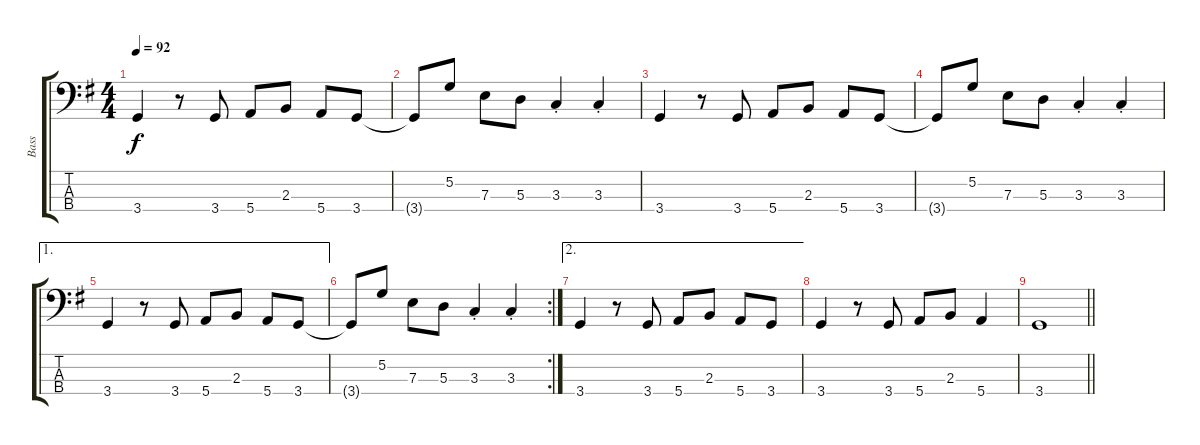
\track ("Bass" "Bass") {instrument acousticguitarnylon}
\staff {score tabs}
\tuning (G2 D2 A1 E1) {hide}
\ts (4 4)
\tempo 92
\clef f4
\ks g
3.4.4{dy f} r.8 3.4.8 5.4.8 2.3.8 5.4.8 3.4.8 |
3.4{t}.8 5.2.8 7.3.8 5.3.8 3.3{st}.4 3.3{st}.4 |
3.4.4 r.8 3.4.8 5.4.8 2.3.8 5.4.8 3.4.8 |
3.4{t}.8 5.2.8 7.3.8 5.3.8 3.3{st}.4 3.3{st}.4 |
\ae 1
3.4.4 r.8 3.4.8 5.4.8 2.3.8 5.4.8 3.4.8 |
\rc 2
3.4{t}.8 5.2.8 7.3.8 5.3.8 3.3{st}.4 3.3{st}.4 |
\ae 2
3.4.4 r.8 3.4.8 5.4.8 2.3.8 5.4.8 3.4.8 |
3.4.4 r.8 3.4.8 5.4.8 2.3.8 5.4.4 |
\barLineRight lightlight
3.4.1
